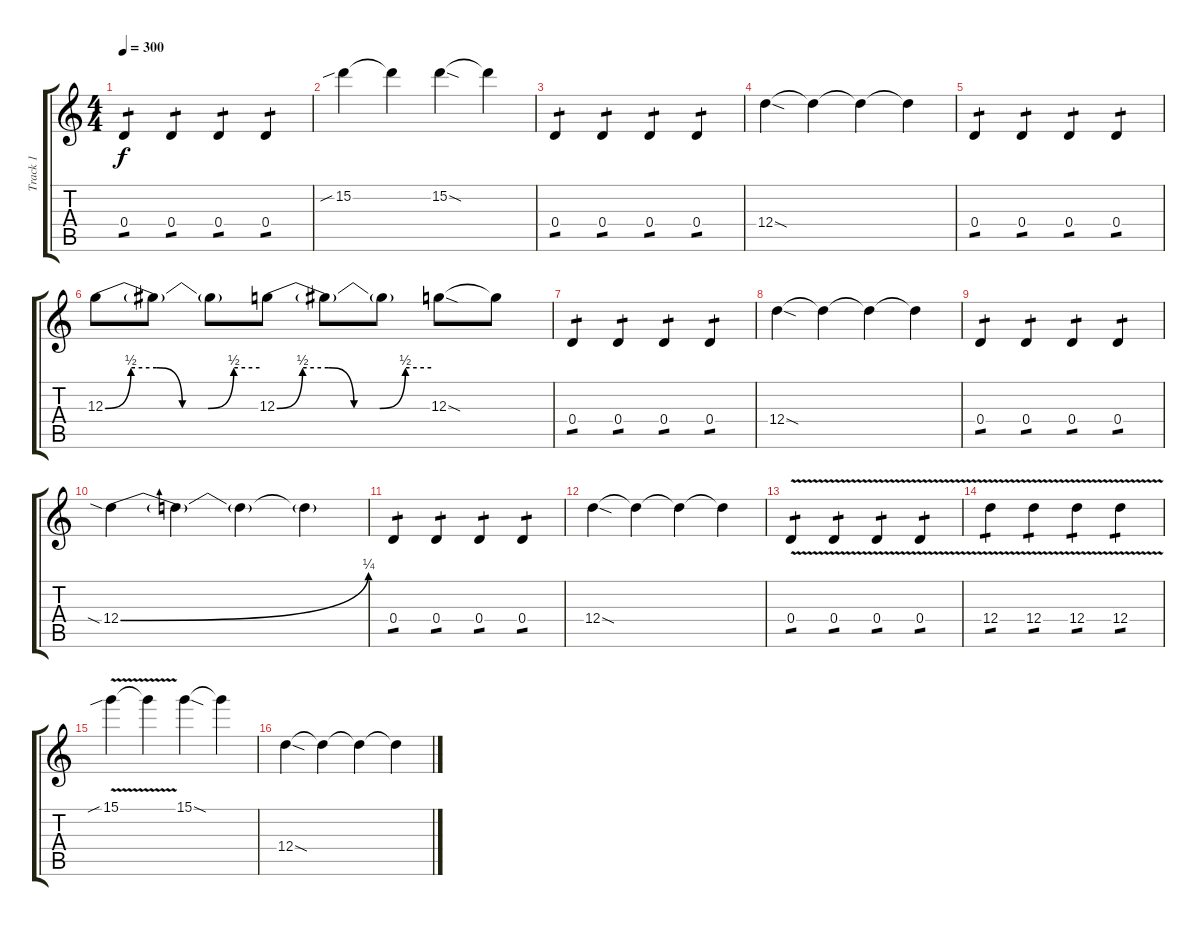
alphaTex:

\track ("Track 1" "Track 1") {instrument overdrivenguitar}
\staff {score tabs}
\tuning (E4 B3 G3 D3 A2 E2) {hide}
\ts (4 4)
\tempo 300
\clef g2
\ks c
0.4.4{tp 1 dy f} 0.4.4{tp 1} 0.4.4{tp 1} 0.4.4{tp 1} |
15.2{sib}.4 15.2{t}.4 15.2{sod}.4 15.2{t}.4 |
0.4.4{tp 1} 0.4.4{tp 1} 0.4.4{tp 1} 0.4.4{tp 1} |
12.4{sod}.4 12.4{t}.4 12.4{t}.4 12.4{t}.4 |
0.4.4{tp 1} 0.4.4{tp 1} 0.4.4{tp 1} 0.4.4{tp 1} |
12.3{be (custom 0 0 10 2 20 2 30 0 40 0 50 2 60 2)}.8 12.3{t}.8 12.3{t}.8 12.3{be (custom 0 0 10 2 20 2 30 0 40 0 50 2 60 2)}.8 12.3{t}.8 12.3{t}.8 12.3{sod}.8 12.3{t}.8 |
0.4.4{tp 1} 0.4.4{tp 1} 0.4.4{tp 1} 0.4.4{tp 1} |
12.4{sod}.4 12.4{t}.4 12.4{t}.4 12.4{t}.4 |
0.4.4{tp 1} 0.4.4{tp 1} 0.4.4{tp 1} 0.4.4{tp 1} |
12.4{be (bend 0 0 60 1) sia}.4 12.4{t}.4 12.4{t}.4 12.4{t}.4 |
0.4.4{tp 1} 0.4.4{tp 1} 0.4.4{tp 1} 0.4.4{tp 1} |
12.4{sod}.4 12.4{t}.4 12.4{t}.4 12.4{t}.4 |
0.4{v}.4{tp 1} 0.4{v}.4{tp 1} 0.4{v}.4{tp 1} 0.4{v}.4{tp 1} |
12.4{v}.4{tp 1} 12.4{v}.4{tp 1} 12.4{v}.4{tp 1} 12.4{v}.4{tp 1} |
15.1{v sib}.4 15.1{t}.4 15.1{sod}.4 15.1{t}.4 |
12.4{sod}.4 12.4{t}.4 12.4{t}.4 12.4{t}.4
